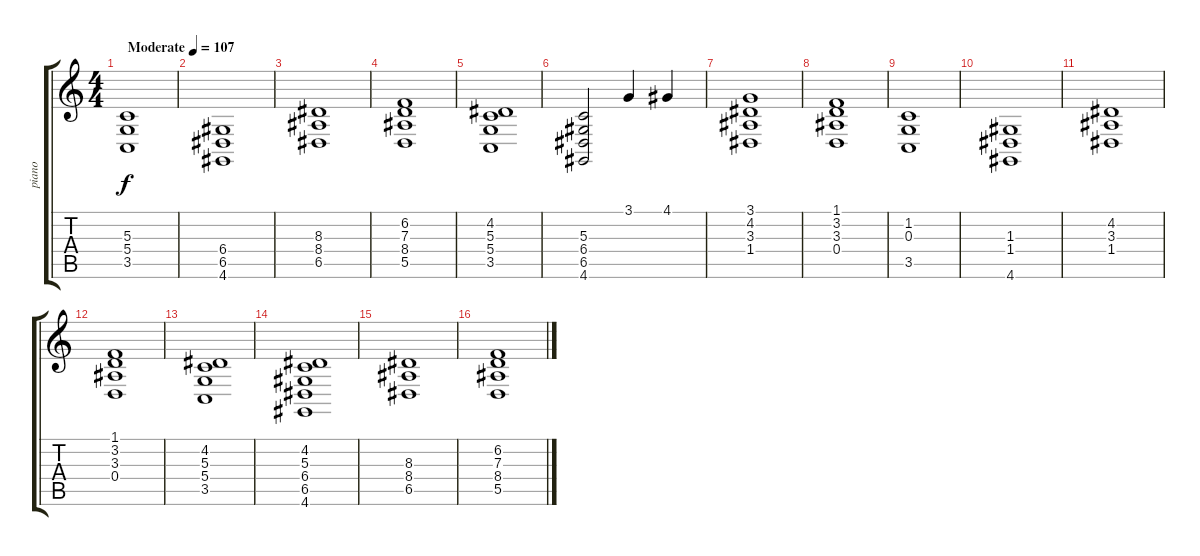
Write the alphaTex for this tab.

\track ("piano" "piano") {instrument acousticgrandpiano}
\staff {score tabs}
\tuning (E4 B3 G3 D3 A2 E2) {hide}
\ts (4 4)
\tempo (107 "Moderate")
\clef g2
\ks c
(5.3 5.4 3.5).1{dy f instrument acousticgrandpiano} |
(6.4 6.5 4.6).1 |
(8.3 8.4 6.5).1 |
(6.2 7.3 8.4 5.5).1 |
(4.2 5.3 5.4 3.5).1 |
(5.3 6.4 6.5 4.6).2 3.1.4 4.1.4 |
(3.1 4.2 3.3 1.4).1 |
(1.1 3.2 3.3 0.4).1 |
(1.2 0.3 3.5).1 |
(1.3 1.4 4.6).1 |
(4.2 3.3 1.4).1 |
(1.1 3.2 3.3 0.4).1 |
(4.2 5.3 5.4 3.5).1 |
(4.2 5.3 6.4 6.5 4.6).1 |
(8.3 8.4 6.5).1 |
(6.2 7.3 8.4 5.5).1
